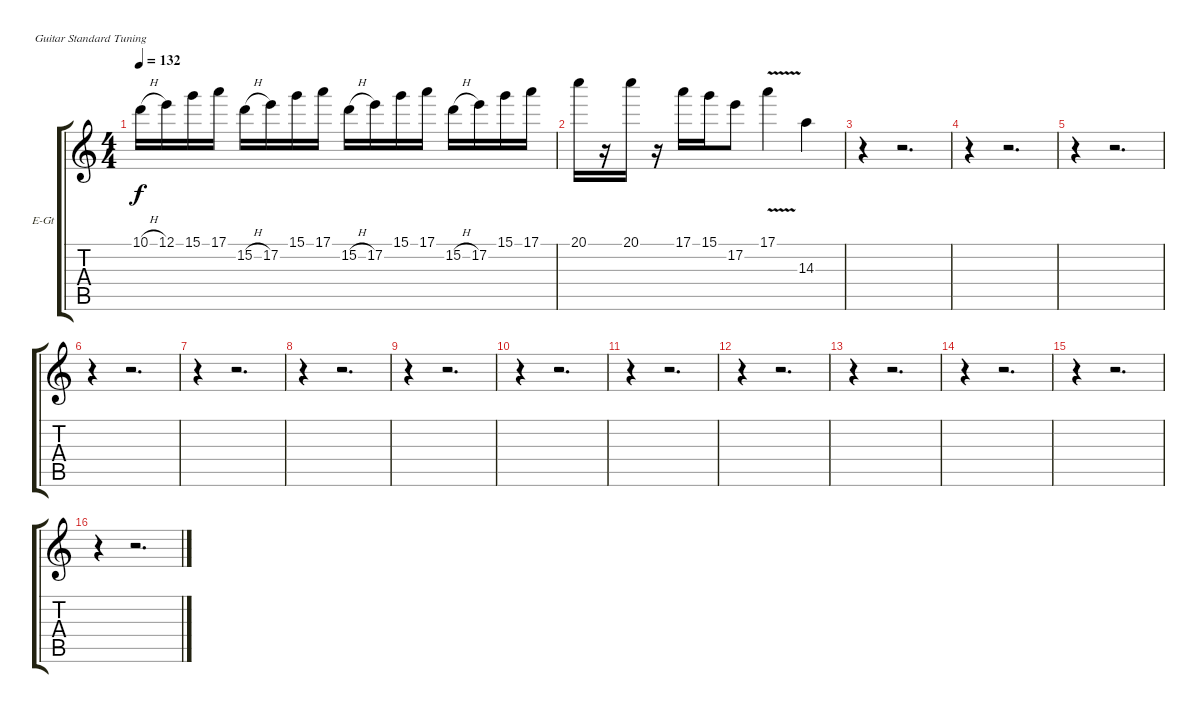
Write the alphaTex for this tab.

\bracketExtendMode groupsimilarinstruments
\firstSystemTrackNameOrientation horizontal
\otherSystemsTrackNameOrientation horizontal
\track ("Overdub" "E-Gt") {instrument distortionguitar}
\staff {score tabs}
\tuning (E4 B3 G3 D3 A2 E2)
\ts (4 4)
\tempo 132
\clef g2
\ks c
10.1{h}.16{dy f} 12.1.16 15.1.16 17.1.16 15.2{h}.16 17.2.16 15.1.16 17.1.16 15.2{h}.16 17.2.16 15.1.16 17.1.16 15.2{h}.16 17.2.16 15.1.16 17.1.16 |
20.1.16 r.16 20.1.16 r.16 17.1.16 15.1.16 17.2.8 17.1{v}.4 14.3.4 |
r.4 r.2{d} |
r.4 r.2{d} |
r.4 r.2{d} |
r.4 r.2{d} |
r.4 r.2{d} |
r.4 r.2{d} |
r.4 r.2{d} |
r.4 r.2{d} |
r.4 r.2{d} |
r.4 r.2{d} |
r.4 r.2{d} |
r.4 r.2{d} |
r.4 r.2{d} |
r.4 r.2{d}
